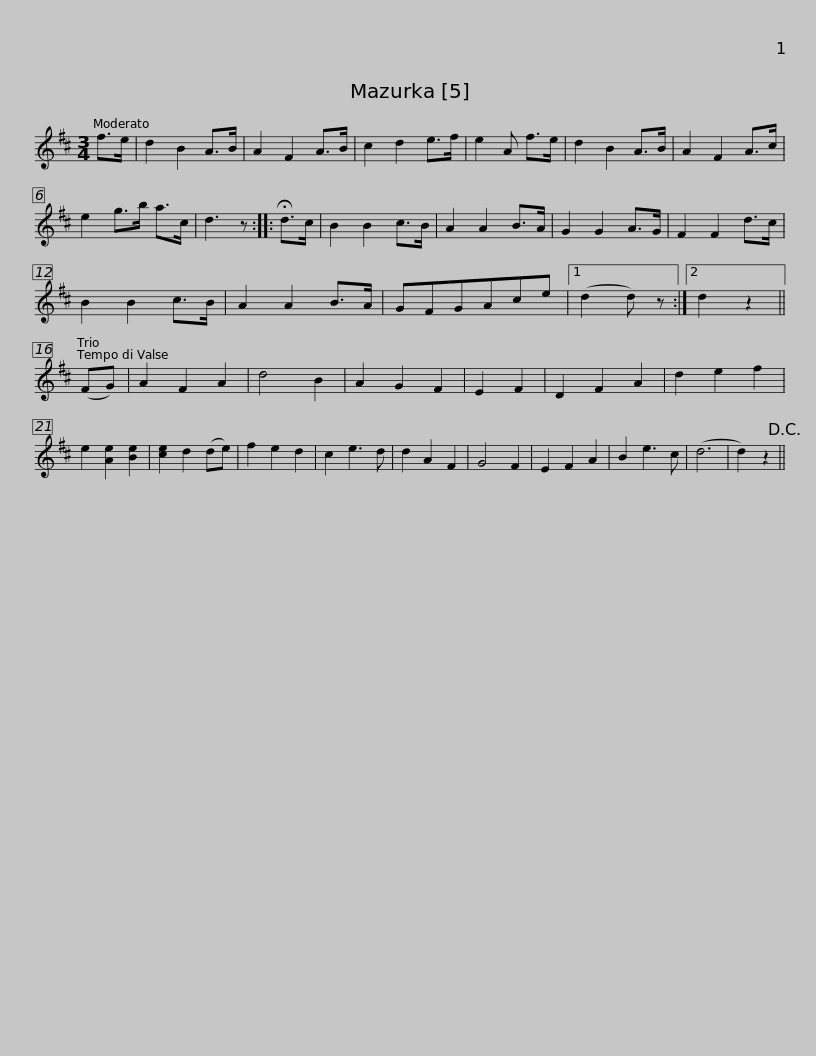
X:1
L:1/8
M:3/4
I:linebreak $
K:D
V:1 treble
V:1
 f>e | d2 B2 A>B | A2 F2 A>B | c2 d2 e>f | e2 A f>e | %5
 d2 B2 A>B | A2 F2 A>c | e2 g>b a>c | d3 z :: !fermata!d>c |$ %10
 B2 B2 c>B | A2 A2 B>A | G2 G2 A>G | F2 F2 d>c | B2 B2 c>B | %15
 A2 A2 B>A | GFGAce |1 (d2 d) z :|2 d2 z2 || (FG) |$ %20
 A2 F2 A2 | d4 B2 | A2 G2 F2 | E2 F2 | D2 F2 A2 | %25
 d2 e2 f2 | e2 [Ae]2 [Be]2 | [ce]2 d2 (de) | f2 e2 d2 | c2 e3 d | %30
 d2 A2 F2 | G4 F2 | E2 F2 A2 |$ B2 e3 c | (d6 | %35
 d2) z2!D.C.! || %36
